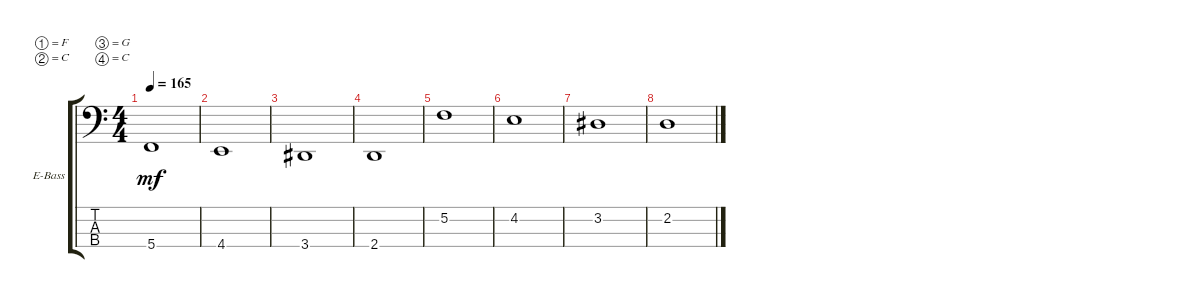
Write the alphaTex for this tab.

\defaultSystemsLayout 4
\bracketExtendMode groupsimilarinstruments
\firstSystemTrackNameOrientation horizontal
\otherSystemsTrackNameOrientation horizontal
\track ("Electric Bass" "E-Bass") {instrument electricbassfinger}
\staff {score tabs}
\tuning (F2 C2 G1 C1)
\ts (4 4)
\tempo 165
\clef f4
\scale
0.333333
\ks c
5.4.1{dy mf} |
\scale
0.333333 4.4.1 |
\scale
0.333333 3.4.1 |
\scale
0.333333 2.4.1 |
\scale
0.333333 5.2.1 |
\scale
0.333333 4.2.1 |
\scale
0.333333 3.2.1 |
2.2.1
